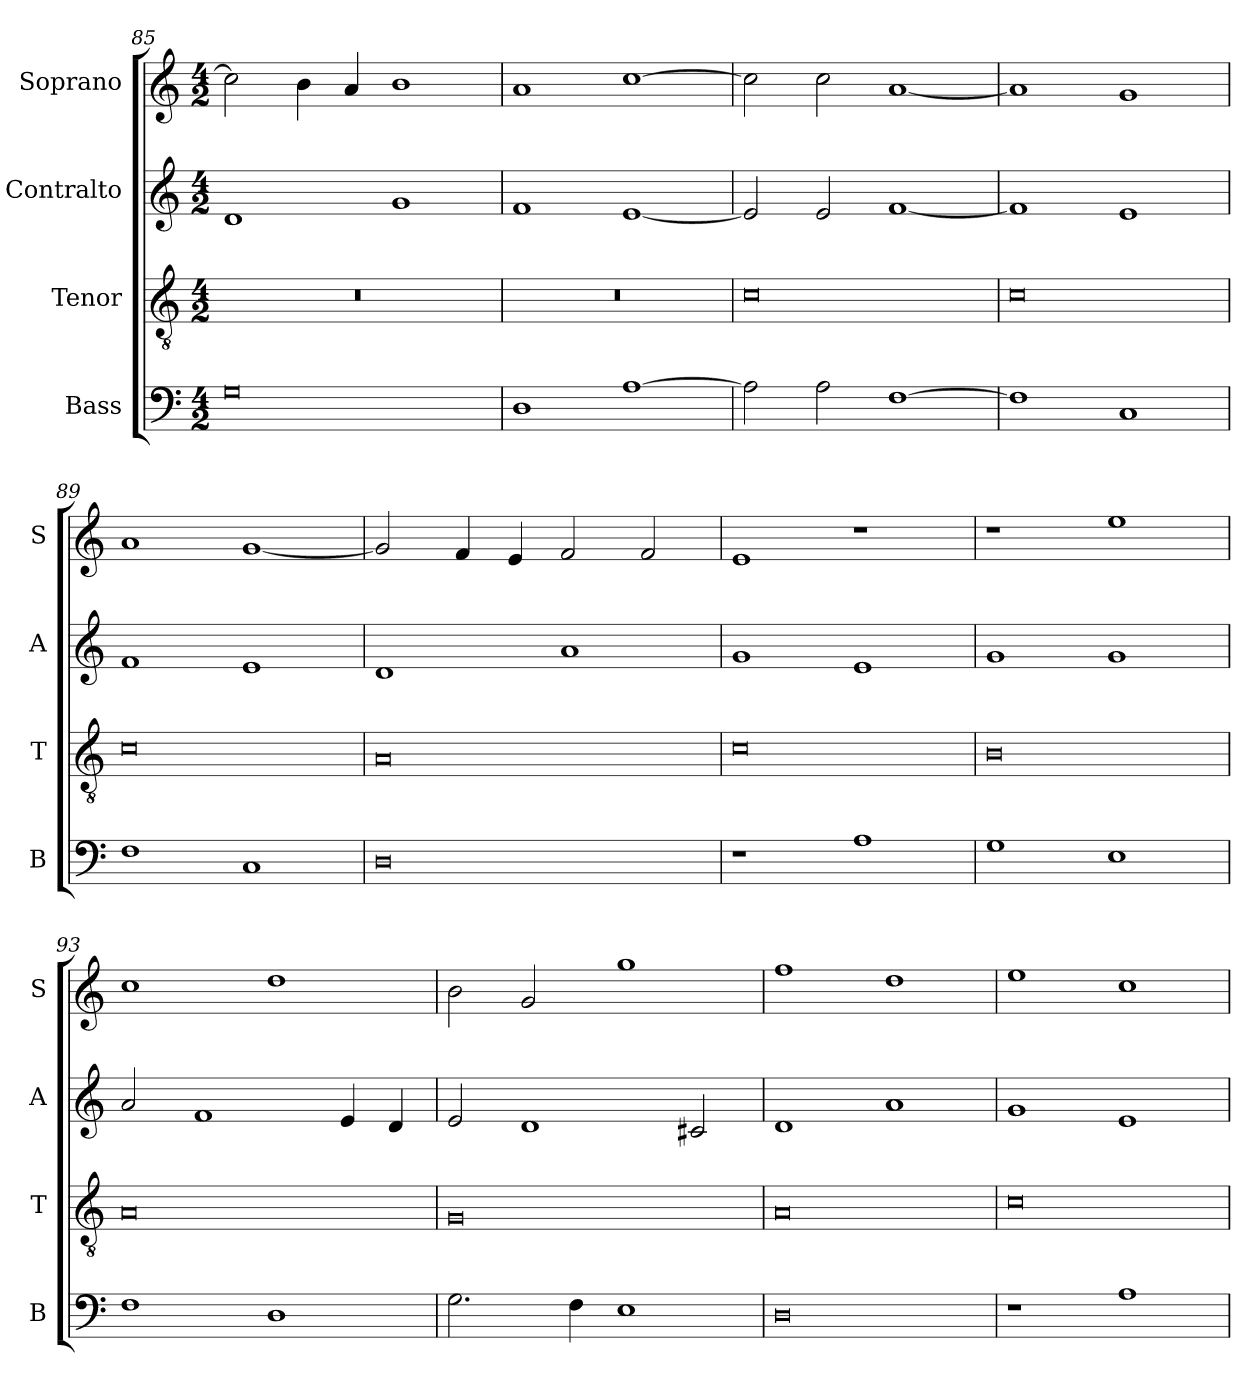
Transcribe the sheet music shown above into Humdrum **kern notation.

**kern	**kern	**kern	**kern
*part4	*part3	*part2	*part1
*staff4	*staff3	*staff2	*staff1
*I"Bass	*I"Tenor	*I"Contralto	*I"Soprano
*I'B	*I'T	*I'A	*I'S
*clefF4	*clefGv2	*clefG2	*clefG2
*k[]	*k[]	*k[]	*k[]
*G:mix	*G:mix	*G:mix	*G:mix
*M4/2	*M4/2	*M4/2	*M4/2
=85	=85	=85	=85
0G	0r	1d	2cc]
.	.	.	4b
.	.	.	4a
.	.	1g	1b
=86	=86	=86	=86
1D	0r	1f	1a
[1A	.	[1e	[1cc
=87	=87	=87	=87
2A]	0c	2e]	2cc]
2A	.	2e	2cc
[1F	.	[1f	[1a
=88	=88	=88	=88
1F]	0c	1f]	1a]
1C	.	1e	1g
=89	=89	=89	=89
1F	0c	1f	1a
1C	.	1e	[1g
=90	=90	=90	=90
0D	0A	1d	2g]
.	.	.	4f
.	.	.	4e
.	.	1a	2f
.	.	.	2f
=91	=91	=91	=91
1r	0c	1g	1e
1A	.	1e	1r
=92	=92	=92	=92
1G	0B	1g	1r
1E	.	1g	1ee
=93	=93	=93	=93
1F	0A	2a	1cc
.	.	1f	.
1D	.	.	1dd
.	.	4e	.
.	.	4d	.
=94	=94	=94	=94
2.G	0G	2e	2b
.	.	1d	2g
4F	.	.	.
1E	.	.	1gg
.	.	2c#X	.
=95	=95	=95	=95
0D	0A	1d	1ff
.	.	1a	1dd
=96	=96	=96	=96
1r	0c	1g	1ee
1A	.	1e	1cc
=	=	=	=
*-	*-	*-	*-
